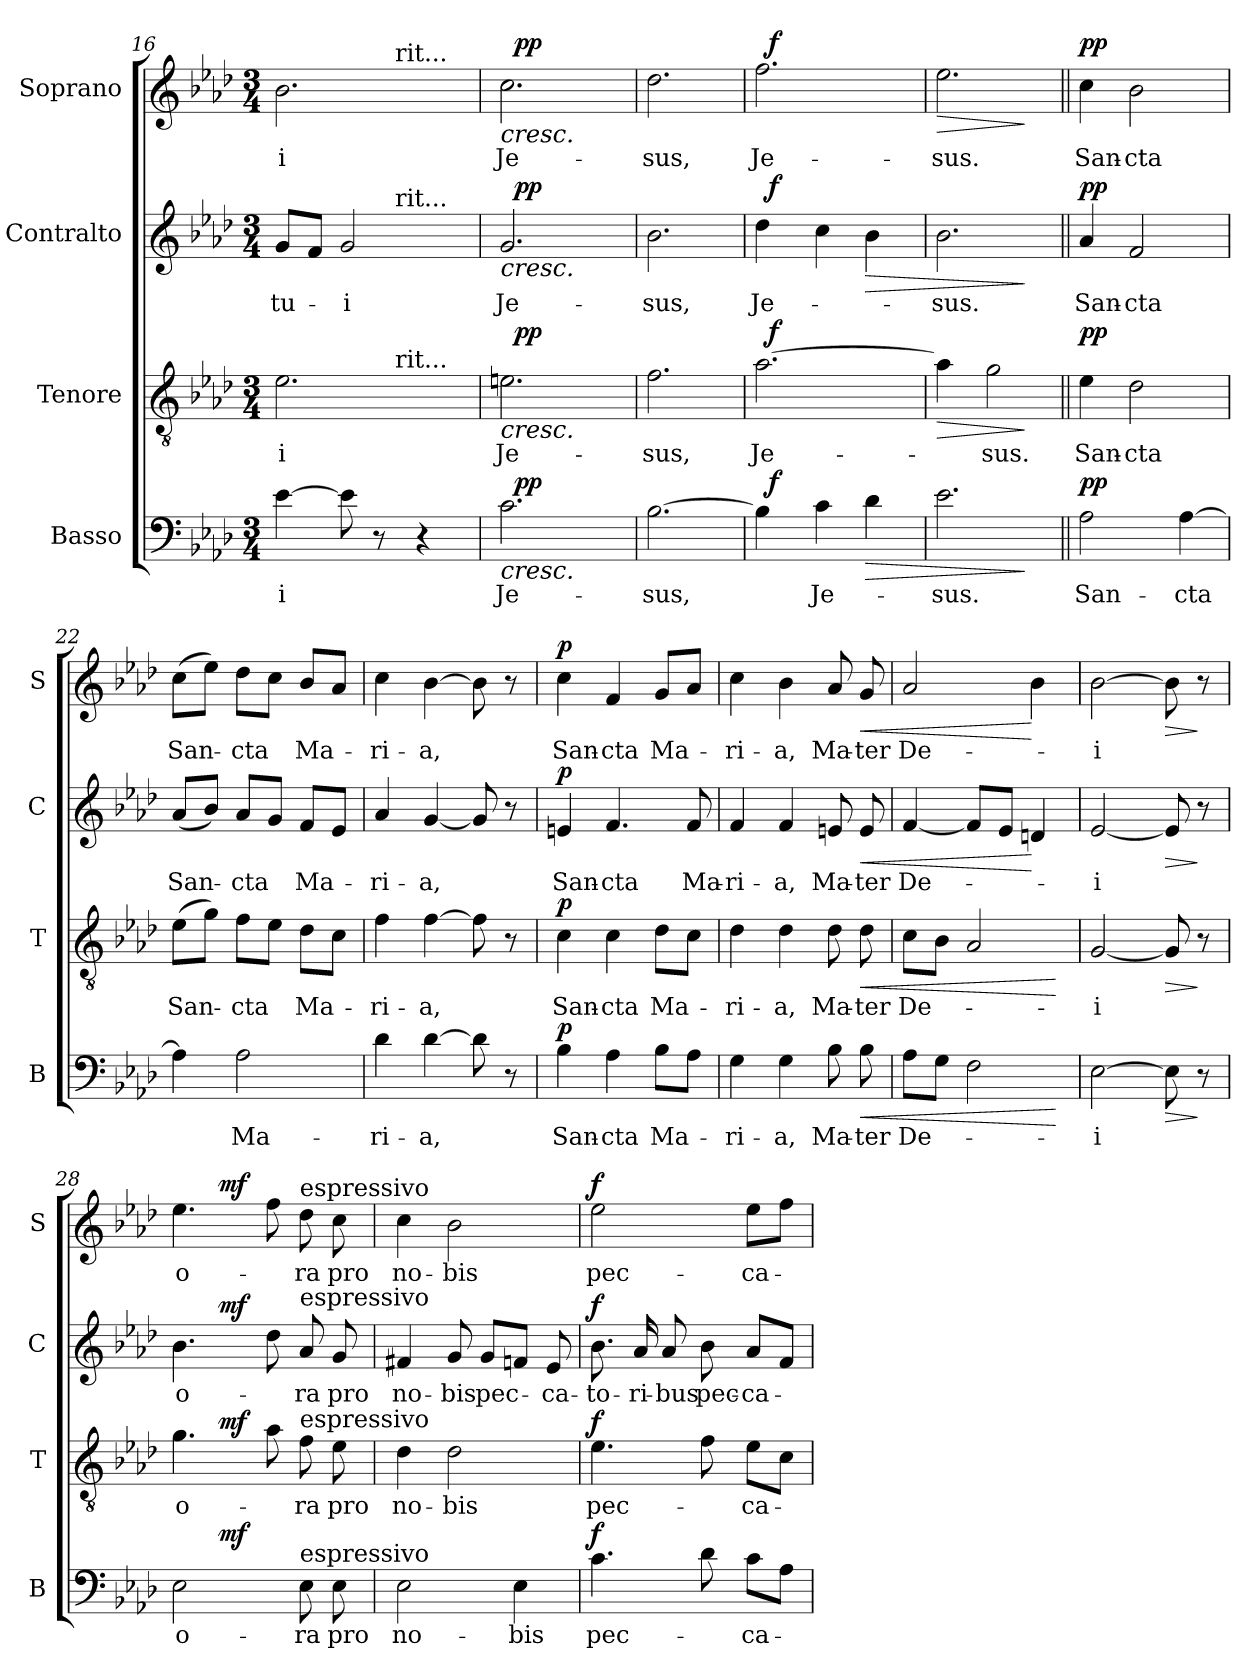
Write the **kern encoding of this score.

**kern	**text	**dynam	**kern	**text	**dynam	**kern	**text	**dynam	**kern	**text	**dynam
*part4	*part4	*part4	*part3	*part3	*part3	*part2	*part2	*part2	*part1	*part1	*part1
*staff4	*staff4	*staff4	*staff3	*staff3	*staff3	*staff2	*staff2	*staff2	*staff1	*staff1	*staff1
*I"Basso	*	*	*I"Tenore	*	*	*I"Contralto	*	*	*I"Soprano	*	*
*I'B	*	*	*I'T	*	*	*I'C	*	*	*I'S	*	*
*clefF4	*	*	*clefGv2	*	*	*clefG2	*	*	*clefG2	*	*
*k[b-e-a-d-]	*	*	*k[b-e-a-d-]	*	*	*k[b-e-a-d-]	*	*	*k[b-e-a-d-]	*	*
*A-:	*	*	*A-:	*	*	*A-:	*	*	*A-:	*	*
*M3/4	*	*	*M3/4	*	*	*M3/4	*	*	*M3/4	*	*
=16	=16	=16	=16	=16	=16	=16	=16	=16	=16	=16	=16
*	*	*	*^	*	*	*^	*	*	*^	*	*
[4e-\	-i	.	2.e-\	4..ryy	-i	.	8g/L	4..ryy	tu-	.	2.b-\	4..ryy	-i	.
.	.	.	.	.	.	.	8f/J	.	.	.	.	.	.	.
8e-\]	.	.	.	.	.	.	2g/	.	-i	.	.	.	.	.
8r	.	.	.	.	.	.	.	.	.	.	.	.	.	.
!	!	!	!	!	!	!	!	!	!	!	!	!LO:TX:a:t=rit...	!	!
!	!	!	!	!	!	!	!	!LO:TX:a:t=rit...	!	!	!	!	!	!
!	!	!	!	!LO:TX:a:t=rit...	!	!	!	!	!	!	!	!	!	!
.	.	.	.	4ryy	.	.	.	4ryy	.	.	.	4ryy	.	.
4r	.	.	.	.	.	.	.	.	.	.	.	.	.	.
.	.	.	.	16ryy	.	.	.	16ryy	.	.	.	16ryy	.	.
=17	=17	=17	=17	=17	=17	=17	=17	=17	=17	=17	=17	=17	=17	=17
!	!	!LO:HP:b	!	!	!	!LO:HP:b	!	!	!	!LO:HP:b	!	!	!	!LO:HP:b
*^	*	*	*	*	*	*	*	*	*	*	*	*	*	*
2.c\	32ryy	Je-	<	2.en\	32ryy	Je-	<	2.g/	32ryy	Je-	<	2.cc\	32ryy	Je-	<
!	!	!	!LO:DY:a	!	!	!	!LO:DY:a	!	!	!	!LO:DY:a	!	!	!	!LO:DY:a
.	2ryy	.	pp	.	2ryy	.	pp	.	2ryy	.	pp	.	2ryy	.	pp
.	8..ryy	.	.	.	8..ryy	.	.	.	8..ryy	.	.	.	8..ryy	.	.
*v	*v	*	*	*	*	*	*	*v	*v	*	*	*v	*v	*	*
*	*	*	*v	*v	*	*	*	*	*	*	*	*
=18	=18	=18	=18	=18	=18	=18	=18	=18	=18	=18	=18
[2.B-\	-sus,	.	2.f\	-sus,	.	2.b-\	-sus,	.	2.dd-\	-sus,	.
.	.	[	.	.	[	.	.	[	.	.	[
=19	=19	=19	=19	=19	=19	=19	=19	=19	=19	=19	=19
*^	*	*	*^	*	*	*^	*	*	*^	*	*
4B-\]	32ryy	.	.	[2.a-\	32ryy	Je-	.	4dd-\	32ryy	Je-	.	2.ff\	32ryy	Je-	.
!	!	!	!LO:DY:a	!	!	!	!LO:DY:a	!	!	!	!LO:DY:a	!	!	!	!LO:DY:a
.	2ryy	.	f	.	2ryy	.	f	.	2ryy	.	f	.	2ryy	.	f
4c\	.	Je-	.	.	.	.	.	4cc\	.	.	.	.	.	.	.
!	!	!	!LO:HP:b	!	!	!	!	!	!	!	!LO:HP:b	!	!	!	!
4d-\	.	.	>	.	.	.	.	4b-\	.	.	>	.	.	.	.
.	8..ryy	.	.	.	8..ryy	.	.	.	8..ryy	.	.	.	8..ryy	.	.
=20	=20	=20	=20	=20	=20	=20	=20	=20	=20	=20	=20	=20	=20	=20	=20
!	!	!	!	!	!	!	!LO:HP:b	!	!	!	!	!	!	!	!LO:HP:b
*v	*v	*	*	*	*	*	*	*v	*v	*	*	*v	*v	*	*
*	*	*	*v	*v	*	*	*	*	*	*	*	*
2.e-\	-sus.	.	4a-\]	.	>	2.b-\	-sus.	.	2.ee-\	-sus.	>
.	.	.	2g\	-sus.	.	.	.	.	.	.	.
.	.	]	.	.	]	.	.	]	.	.	]
!!LO:LB:g=z
=21||	=21||	=21||	=21||	=21||	=21||	=21||	=21||	=21||	=21||	=21||	=21||
!	!	!LO:DY:a	!	!	!LO:DY:a	!	!	!LO:DY:a	!	!	!LO:DY:a
2A-\	San-	pp	4e-\	San-	pp	4a-/	San-	pp	4cc\	San-	pp
.	.	.	2d-\	-cta	.	2f/	-cta	.	2b-\	-cta	.
[4A-\	-cta	.	.	.	.	.	.	.	.	.	.
=22	=22	=22	=22	=22	=22	=22	=22	=22	=22	=22	=22
4A-\]	.	.	(8e-\L	San-	.	(8a-/L	San-	.	(8cc\L	San-	.
.	.	.	8g\J)	.	.	8b-/J)	.	.	8ee-\J)	.	.
2A-\	Ma-	.	8f\L	-cta	.	8a-/L	-cta	.	8dd-\L	-cta	.
.	.	.	8e-\J	.	.	8g/J	.	.	8cc\J	.	.
.	.	.	8d-\L	Ma-	.	8f/L	Ma-	.	8b-/L	Ma-	.
.	.	.	8c\J	.	.	8e-/J	.	.	8a-/J	.	.
=23	=23	=23	=23	=23	=23	=23	=23	=23	=23	=23	=23
4d-\	-ri-	.	4f\	-ri-	.	4a-/	-ri-	.	4cc\	-ri-	.
[4d-\	-a,	.	[4f\	-a,	.	[4g/	-a,	.	[4b-\	-a,	.
8d-\]	.	.	8f\]	.	.	8g/]	.	.	8b-\]	.	.
8r	.	.	8r	.	.	8r	.	.	8r	.	.
=24	=24	=24	=24	=24	=24	=24	=24	=24	=24	=24	=24
!	!	!LO:DY:a	!	!	!LO:DY:a	!	!	!LO:DY:a	!	!	!LO:DY:a
4B-\	San-	p	4c\	San-	p	4en/	San-	p	4cc\	San-	p
4A-\	-cta	.	4c\	-cta	.	4.f/	-cta	.	4f/	-cta	.
8B-\L	Ma-	.	8d-\L	Ma-	.	.	.	.	8g/L	Ma-	.
8A-\J	.	.	8c\J	.	.	8f/	Ma-	.	8a-/J	.	.
=25	=25	=25	=25	=25	=25	=25	=25	=25	=25	=25	=25
4G\	-ri-	.	4d-\	-ri-	.	4f/	-ri-	.	4cc\	-ri-	.
4G\	-a,	.	4d-\	-a,	.	4f/	-a,	.	4b-\	-a,	.
8B-\	Ma-	.	8d-\	Ma-	.	8en/	Ma-	.	8a-/	Ma-	.
!	!	!LO:HP:b	!	!	!LO:HP:b	!	!	!LO:HP:b	!	!	!LO:HP:b
8B-\	-ter	<	8d-\	-ter	<	8e/	-ter	<	8g/	-ter	<
!!LO:PB:g=z
=26	=26	=26	=26	=26	=26	=26	=26	=26	=26	=26	=26
8A-\L	De-	.	8c\L	De-	.	[4f/	De-	.	2a-/	De-	.
8G\J	.	.	8B-\J	.	.	.	.	.	.	.	.
2F\	.	.	2A-/	.	.	8f/L]	.	.	.	.	.
.	.	.	.	.	.	8e-/J	.	.	.	.	.
.	.	.	.	.	.	4dn/	.	[	4b-\	.	[
.	.	[	.	.	[	.	.	.	.	.	.
=27	=27	=27	=27	=27	=27	=27	=27	=27	=27	=27	=27
[2E-\	-i	.	[2G/	-i	.	[2e-/	-i	.	[2b-\	-i	.
!	!	!LO:HP:b	!	!	!LO:HP:b	!	!	!LO:HP:b	!	!	!LO:HP:b
8E-\]	.	>	8G/]	.	>	8e-/]	.	>	8b-\]	.	>
8r	.	]	8r	.	]	8r	.	]	8r	.	]
=28	=28	=28	=28	=28	=28	=28	=28	=28	=28	=28	=28
*^	*	*	*^	*	*	*^	*	*	*^	*	*
2E-\	8ryy	o-	.	4.g\	8ryy	o-	.	4.b-\	8ryy	o-	.	4.ee-\	8ryy	o-	.
.	32ryy	.	.	.	32ryy	.	.	.	32ryy	.	.	.	32ryy	.	.
!	!	!	!LO:DY:a	!	!	!	!LO:DY:a	!	!	!	!LO:DY:a	!	!	!	!LO:DY:a
.	2ryy	.	mf	.	2ryy	.	mf	.	2ryy	.	mf	.	2ryy	.	mf
.	.	.	.	8a-\	.	.	.	8dd-\	.	.	.	8ff\	.	.	.
!	!	!	!	!	!	!	!	!	!	!	!	!LO:TX:a:t=espressivo	!	!	!
!	!	!	!	!	!	!	!	!LO:TX:a:t=espressivo	!	!	!	!	!	!	!
!	!	!	!	!LO:TX:a:t=espressivo	!	!	!	!	!	!	!	!	!	!	!
!LO:TX:a:t=espressivo	!	!	!	!	!	!	!	!	!	!	!	!	!	!	!
8E-\	.	-ra	.	8f\	.	-ra	.	8a-/	.	-ra	.	8dd-\	.	-ra	.
8E-\	.	pro	.	8e-\	.	pro	.	8g/	.	pro	.	8cc\	.	pro	.
.	16.ryy	.	.	.	16.ryy	.	.	.	16.ryy	.	.	.	16.ryy	.	.
*v	*v	*	*	*	*	*	*	*v	*v	*	*	*v	*v	*	*
*	*	*	*v	*v	*	*	*	*	*	*	*	*
=29	=29	=29	=29	=29	=29	=29	=29	=29	=29	=29	=29
2E-\	no-	.	4d-\	no-	.	4f#X/	no-	.	4cc\	no-	.
.	.	.	2d-\	-bis	.	8g/	-bis	.	2b-\	-bis	.
.	.	.	.	.	.	8g/L	pec-	.	.	.	.
4E-\	-bis	.	.	.	.	8fn/J	.	.	.	.	.
.	.	.	.	.	.	8e-/	-ca-	.	.	.	.
=30	=30	=30	=30	=30	=30	=30	=30	=30	=30	=30	=30
!	!	!LO:DY:a	!	!	!LO:DY:a	!	!	!LO:DY:a	!	!	!LO:DY:a
4.c\	pec-	f	4.e-\	pec-	f	8.b-\	-to-	f	2ee-\	pec-	f
.	.	.	.	.	.	16a-/	-ri-	.	.	.	.
.	.	.	.	.	.	8a-/	-bus	.	.	.	.
8d-\	.	.	8f\	.	.	8b-\	pec-	.	.	.	.
8c\L	-ca-	.	8e-\L	-ca-	.	8a-/L	-ca-	.	8ee-\L	-ca-	.
8A-\J	.	.	8c\J	.	.	8f/J	.	.	8ff\J	.	.
=	=	=	=	=	=	=	=	=	=	=	=
*-	*-	*-	*-	*-	*-	*-	*-	*-	*-	*-	*-
